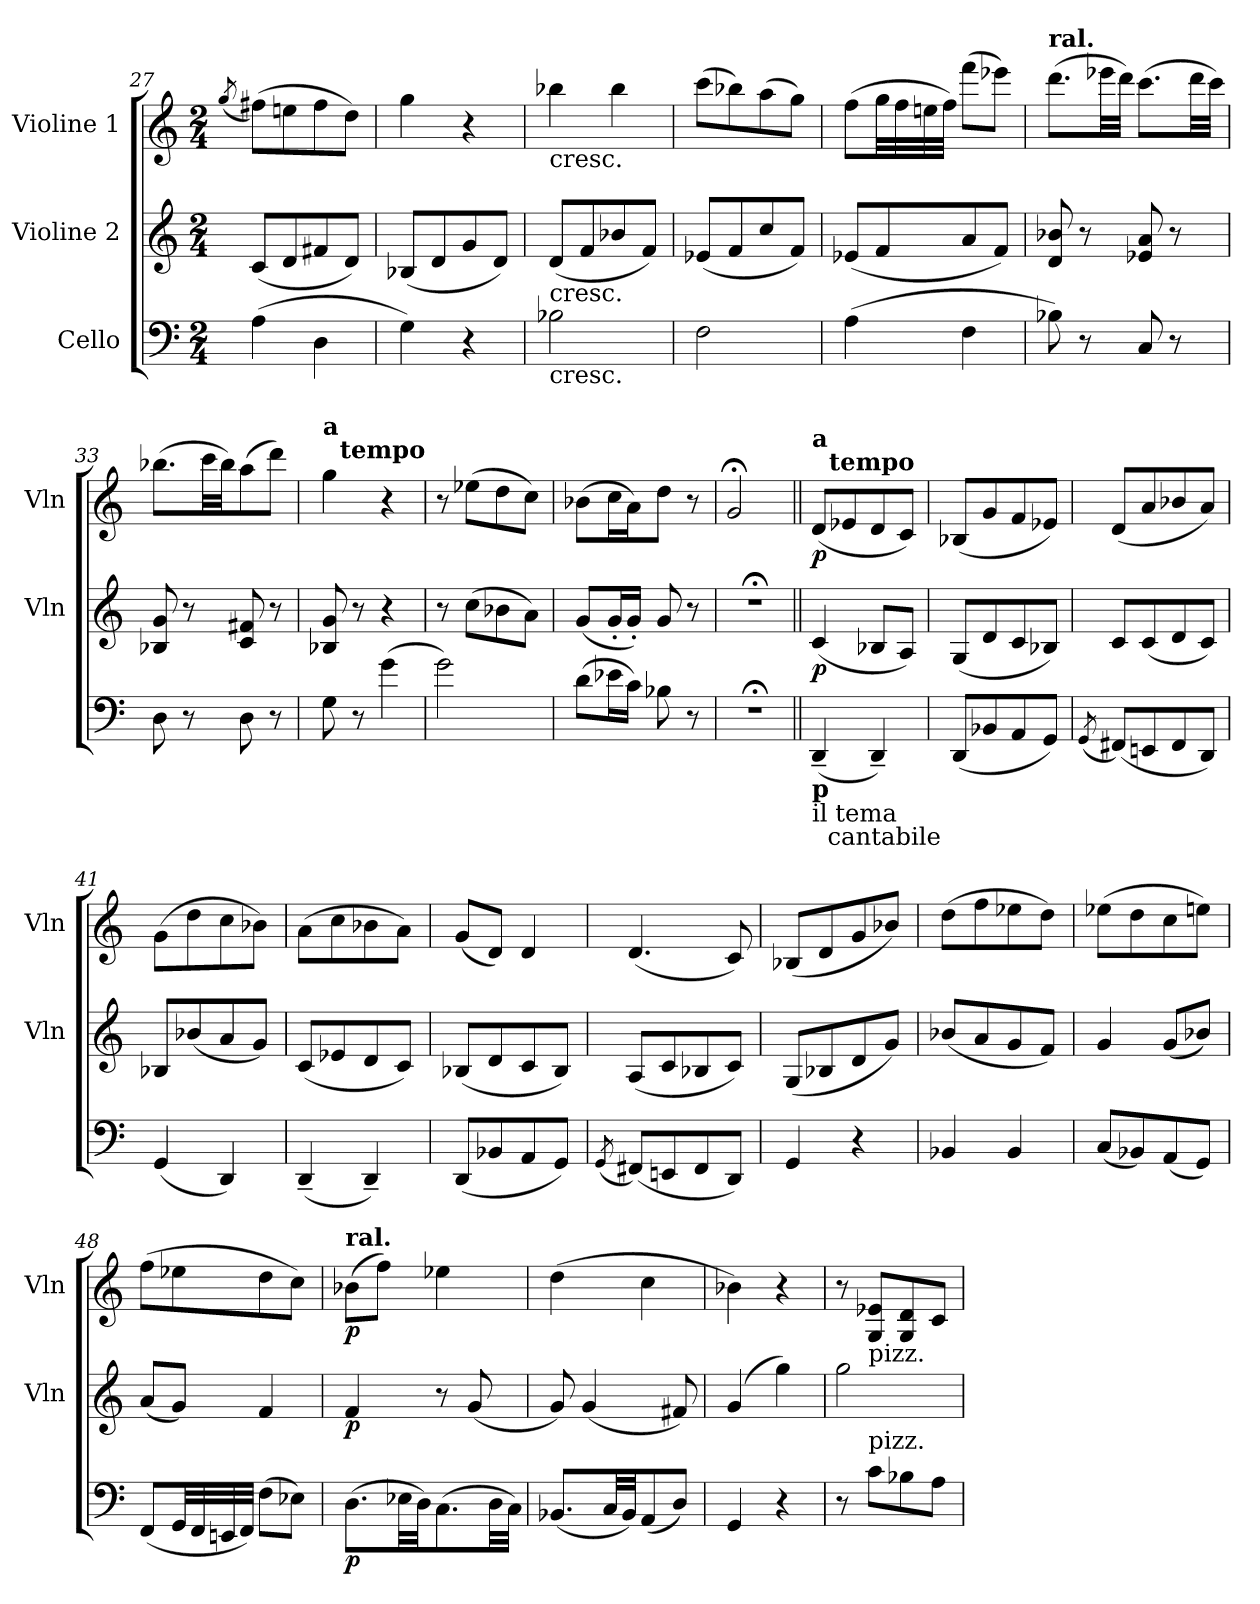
**kern	**dynam	**kern	**dynam	**kern	**dynam
*part3	*part3	*part2	*part2	*part1	*part1
*staff3	*staff3	*staff2	*staff2	*staff1	*staff1
*I"Cello	*	*I"Violine 2	*	*I"Violine 1	*
*	*	*I'Vln	*	*I'Vln	*
!!LO:LB:g=z
*clefF4	*	*clefG2	*	*clefG2	*
*M2/4	*	*M2/4	*	*M2/4	*
=27	=27	=27	=27	=27	=27
.	.	.	.	(>8qgg/	.
(>4A	.	(<8cL	.	(>8ff#XL)	.
.	.	8d	.	8een	.
4D	.	8f#X	.	8ff#	.
.	.	8dJ)	.	8ddJ)	.
=28	=28	=28	=28	=28	=28
4G)	.	(<8B-L	.	4gg	.
.	.	8d	.	.	.
4r	.	8g	.	4r	.
.	.	8dJ)	.	.	.
=29	=29	=29	=29	=29	=29
!	!	!	!	!LO:TX:b:t=cresc.	!
!	!	!LO:TX:b:t=cresc.	!	!	!
!LO:TX:b:t=cresc.	!	!	!	!	!
2B-	.	(<8dL	.	4bb-	.
.	.	8f	.	.	.
.	.	8b-	.	4bb-	.
.	.	8fJ)	.	.	.
=30	=30	=30	=30	=30	=30
2F	.	(<8e-L	.	(>8cccL	.
.	.	8f	.	8bb-)	.
.	.	8cc	.	(>8aa	.
.	.	8fJ)	.	8ggJ)	.
=31	=31	=31	=31	=31	=31
(>4A	.	(<8e-L	.	(>8ffL	.
.	.	8f	.	32ggLL	.
.	.	.	.	32ff	.
.	.	.	.	32een	.
.	.	.	.	32ffJJJ)	.
4F	.	8a	.	(>8fffL	.
.	.	8fJ)	.	8eee-XJ)	.
=32	=32	=32	=32	=32	=32
!	!	!	!	!LO:TX:a:B:t=ral.	!
8B-)	.	8d 8b-	.	(>8.dddL	.
8r	.	8r	.	.	.
.	.	.	.	32eee-LL	.
.	.	.	.	32dddJJJ)	.
8C	.	8e- 8a	.	(>8.cccL	.
8r	.	8r	.	.	.
.	.	.	.	32dddLL	.
.	.	.	.	32cccJJJ)	.
!!LO:LB:g=z
=33	=33	=33	=33	=33	=33
8D	.	8B- 8g	.	(>8.bb-L	.
8r	.	8r	.	.	.
.	.	.	.	32cccLL	.
.	.	.	.	32bb-JJ)	.
8D	.	8c 8f#X	.	(>8aa	.
8r	.	8r	.	8dddJ)	.
=34	=34	=34	=34	=34	=34
!	!	!	!	!LO:TX:a:B:t=a\n                           tempo	!
8G	.	8B- 8g	.	4gg	.
8r	.	8r	.	.	.
(>4g	.	4r	.	4r	.
=35	=35	=35	=35	=35	=35
2g)	.	8r	.	8r	.
.	.	(>8ccL	.	(>8ee-L	.
.	.	8b-	.	8dd	.
.	.	8aJ)	.	8ccJ)	.
=36	=36	=36	=36	=36	=36
(>8dL	.	(<8gL	.	(>8b-L	.
16e-L	.	16g'L	.	16ccL	.
16cJJ)	.	16g'JJ)	.	16aJ)	.
8B-	.	8g	.	8ddJ	.
8r	.	8r	.	8r	.
=37	=37	=37	=37	=37	=37
2r;<	.	2r;<	.	2g;<	.
=38||	=38||	=38||	=38||	=38||	=38||
!	!	!	!	!LO:TX:a:B:t=a\n                           tempo	!
!LO:TX:b:B:t=p	!	!	!	!	!
!LO:TX:b:t=il tema\n                           cantabile	!	!	!	!	!
!	!	!	!LO:DY:b	!	!LO:DY:b
(<4DD~	.	(<4c	p	(<8dL	p
.	.	.	.	8e-	.
4DD~)	.	8B-L	.	8d	.
.	.	8AJ)	.	8cJ)	.
=39	=39	=39	=39	=39	=39
(<8DDL	.	(<8GL	.	(<8B-L	.
8BB-	.	8d	.	8g	.
8AA	.	8c	.	8f	.
8GGJ)	.	8B-J)	.	8e-J)	.
=40	=40	=40	=40	=40	=40
(<8qGG/J	.	.	.	.	.
(<8FF#XL)	.	8cL	.	(<8dL	.
8EEn	.	(<8c	.	8a	.
8FF#	.	8d	.	8b-	.
8DDJ)	.	8cJ)	.	8aJ)	.
=41	=41	=41	=41	=41	=41
(<4GG	.	8B-L	.	(>8gL	.
.	.	(<8b-	.	8dd	.
4DD)	.	8a	.	8cc	.
.	.	8gJ)	.	8b-J)	.
=42	=42	=42	=42	=42	=42
(<4DD~	.	(<8cL	.	(>8aL	.
.	.	8e-	.	8cc	.
4DD~)	.	8d	.	8b-	.
.	.	8cJ)	.	8aJ)	.
=43	=43	=43	=43	=43	=43
(<8DDL	.	(<8B-L	.	(<8gL	.
8BB-	.	8d	.	8dJ)	.
8AA	.	8c	.	4d	.
8GGJ)	.	8B-J)	.	.	.
!!LO:LB:g=z
=44	=44	=44	=44	=44	=44
(<8qGG/	.	.	.	.	.
(<8FF#XL)	.	(<8AL	.	(<4.d	.
8EEn	.	8c	.	.	.
8FF#	.	8B-	.	.	.
8DDJ)	.	8cJ)	.	8c)	.
=45	=45	=45	=45	=45	=45
4GG	.	(<8GL	.	(<8B-L	.
.	.	8B-	.	8d	.
4r	.	8d	.	8g	.
.	.	8gJ)	.	8b-J)	.
=46	=46	=46	=46	=46	=46
4BB-	.	(<8b-L	.	(>8ddL	.
.	.	8a	.	8ff	.
4BB-	.	8g	.	8ee-	.
.	.	8fJ)	.	8ddJ)	.
=47	=47	=47	=47	=47	=47
(<8CL	.	4g	.	(>8ee-L	.
8BB-)	.	.	.	8dd	.
(<8AA	.	(<8gL	.	8cc	.
8GGJ)	.	8b-J)	.	8eenJ)	.
=48	=48	=48	=48	=48	=48
(<8FFL	.	(<8aL	.	(>8ffL	.
32GGLL	.	8gJ)	.	8ee-X	.
32FF	.	.	.	.	.
32EEn	.	.	.	.	.
32FFJJJ)	.	.	.	.	.
(>8FL	.	4f	.	8dd	.
8E-XJ)	.	.	.	8ccJ)	.
!!LO:LB:g=z
=49	=49	=49	=49	=49	=49
!	!	!	!	!LO:TX:a:B:t=ral.	!
!	!LO:DY:b	!	!LO:DY:b	!	!LO:DY:b
(>8.DL	p	4f	p	(>8b-L	p
.	.	.	.	8ffJ)	.
32E-LL	.	.	.	.	.
32DJJ)	.	.	.	.	.
(>8.C	.	8r	.	4ee-	.
.	.	(<8g	.	.	.
32DLL	.	.	.	.	.
32CJJJ)	.	.	.	.	.
=50	=50	=50	=50	=50	=50
(<8.BB-L	.	8g)	.	(>4dd	.
.	.	(<4g	.	.	.
32CLL	.	.	.	.	.
32BB-JJ)	.	.	.	.	.
(<8AA	.	.	.	4cc	.
8DJ)	.	8f#X)	.	.	.
=51	=51	=51	=51	=51	=51
4GG	.	(>4g	.	4b-)	.
4r	.	4gg)	.	4r	.
=52	=52	=52	=52	=52	=52
8r	.	2gg	.	8r	.
!	!	!	!	!LO:TX:b:t=pizz.	!
!LO:TX:a:t=pizz.	!	!	!	!	!
8cL	.	.	.	8G 8e-L	.
8B-	.	.	.	8G 8d	.
8AJ	.	.	.	8cJ	.
=	=	=	=	=	=
*-	*-	*-	*-	*-	*-
